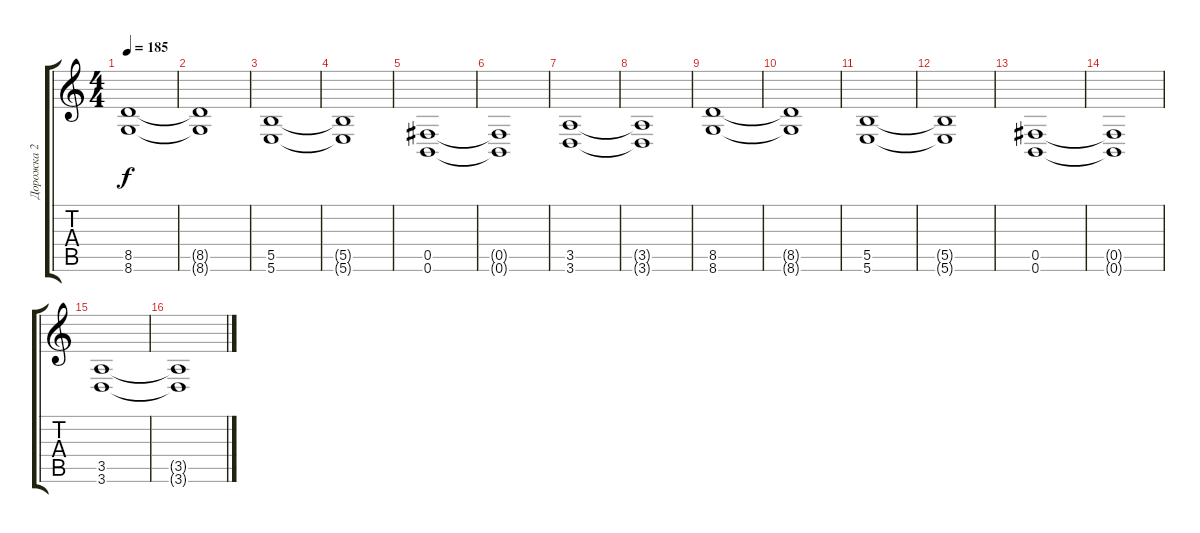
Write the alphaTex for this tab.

\track ("Дорожка 2" "Дорожка 2") {instrument distortionguitar}
\staff {score tabs}
\tuning (Db4 Ab3 E3 B2 Gb2 B1) {hide}
\ts (4 4)
\tempo 185
\clef g2
\ks c
(8.5 8.6).1{dy f} |
(8.5{t} 8.6{t}).1 |
(5.5 5.6).1 |
(5.5{t} 5.6{t}).1 |
(0.5 0.6).1 |
(0.5{t} 0.6{t}).1 |
(3.5 3.6).1 |
(3.5{t} 3.6{t}).1 |
(8.5 8.6).1 |
(8.5{t} 8.6{t}).1 |
(5.5 5.6).1 |
(5.5{t} 5.6{t}).1 |
(0.5 0.6).1 |
(0.5{t} 0.6{t}).1 |
(3.5 3.6).1 |
(3.5{t} 3.6{t}).1
